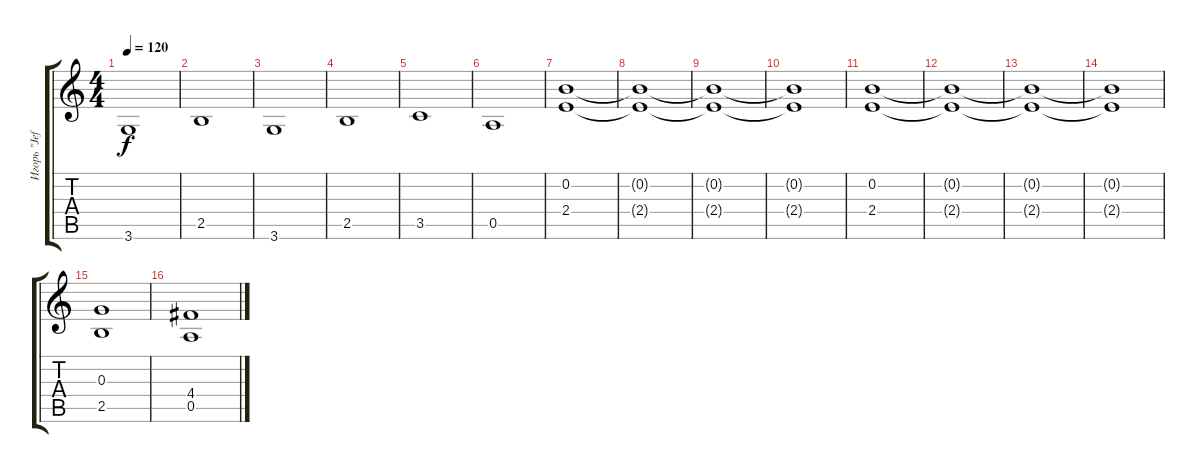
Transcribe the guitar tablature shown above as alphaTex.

\track ("Игорь \"Jeff\" Поляков" "Игорь \"Jef") {instrument distortionguitar}
\staff {score tabs}
\tuning (E4 B3 G3 D3 A2 E2) {hide}
\ts (4 4)
\tempo 120
\clef g2
\ks c
3.6.1{dy f} |
2.5.1 |
3.6.1 |
2.5.1 |
3.5.1 |
0.5.1 |
(0.2 2.4).1 |
(0.2{t} 2.4{t}).1 |
(0.2{t} 2.4{t}).1 |
(0.2{t} 2.4{t}).1 |
(0.2 2.4).1 |
(0.2{t} 2.4{t}).1 |
(0.2{t} 2.4{t}).1 |
(0.2{t} 2.4{t}).1 |
(0.3 2.5).1 |
(4.4 0.5).1
